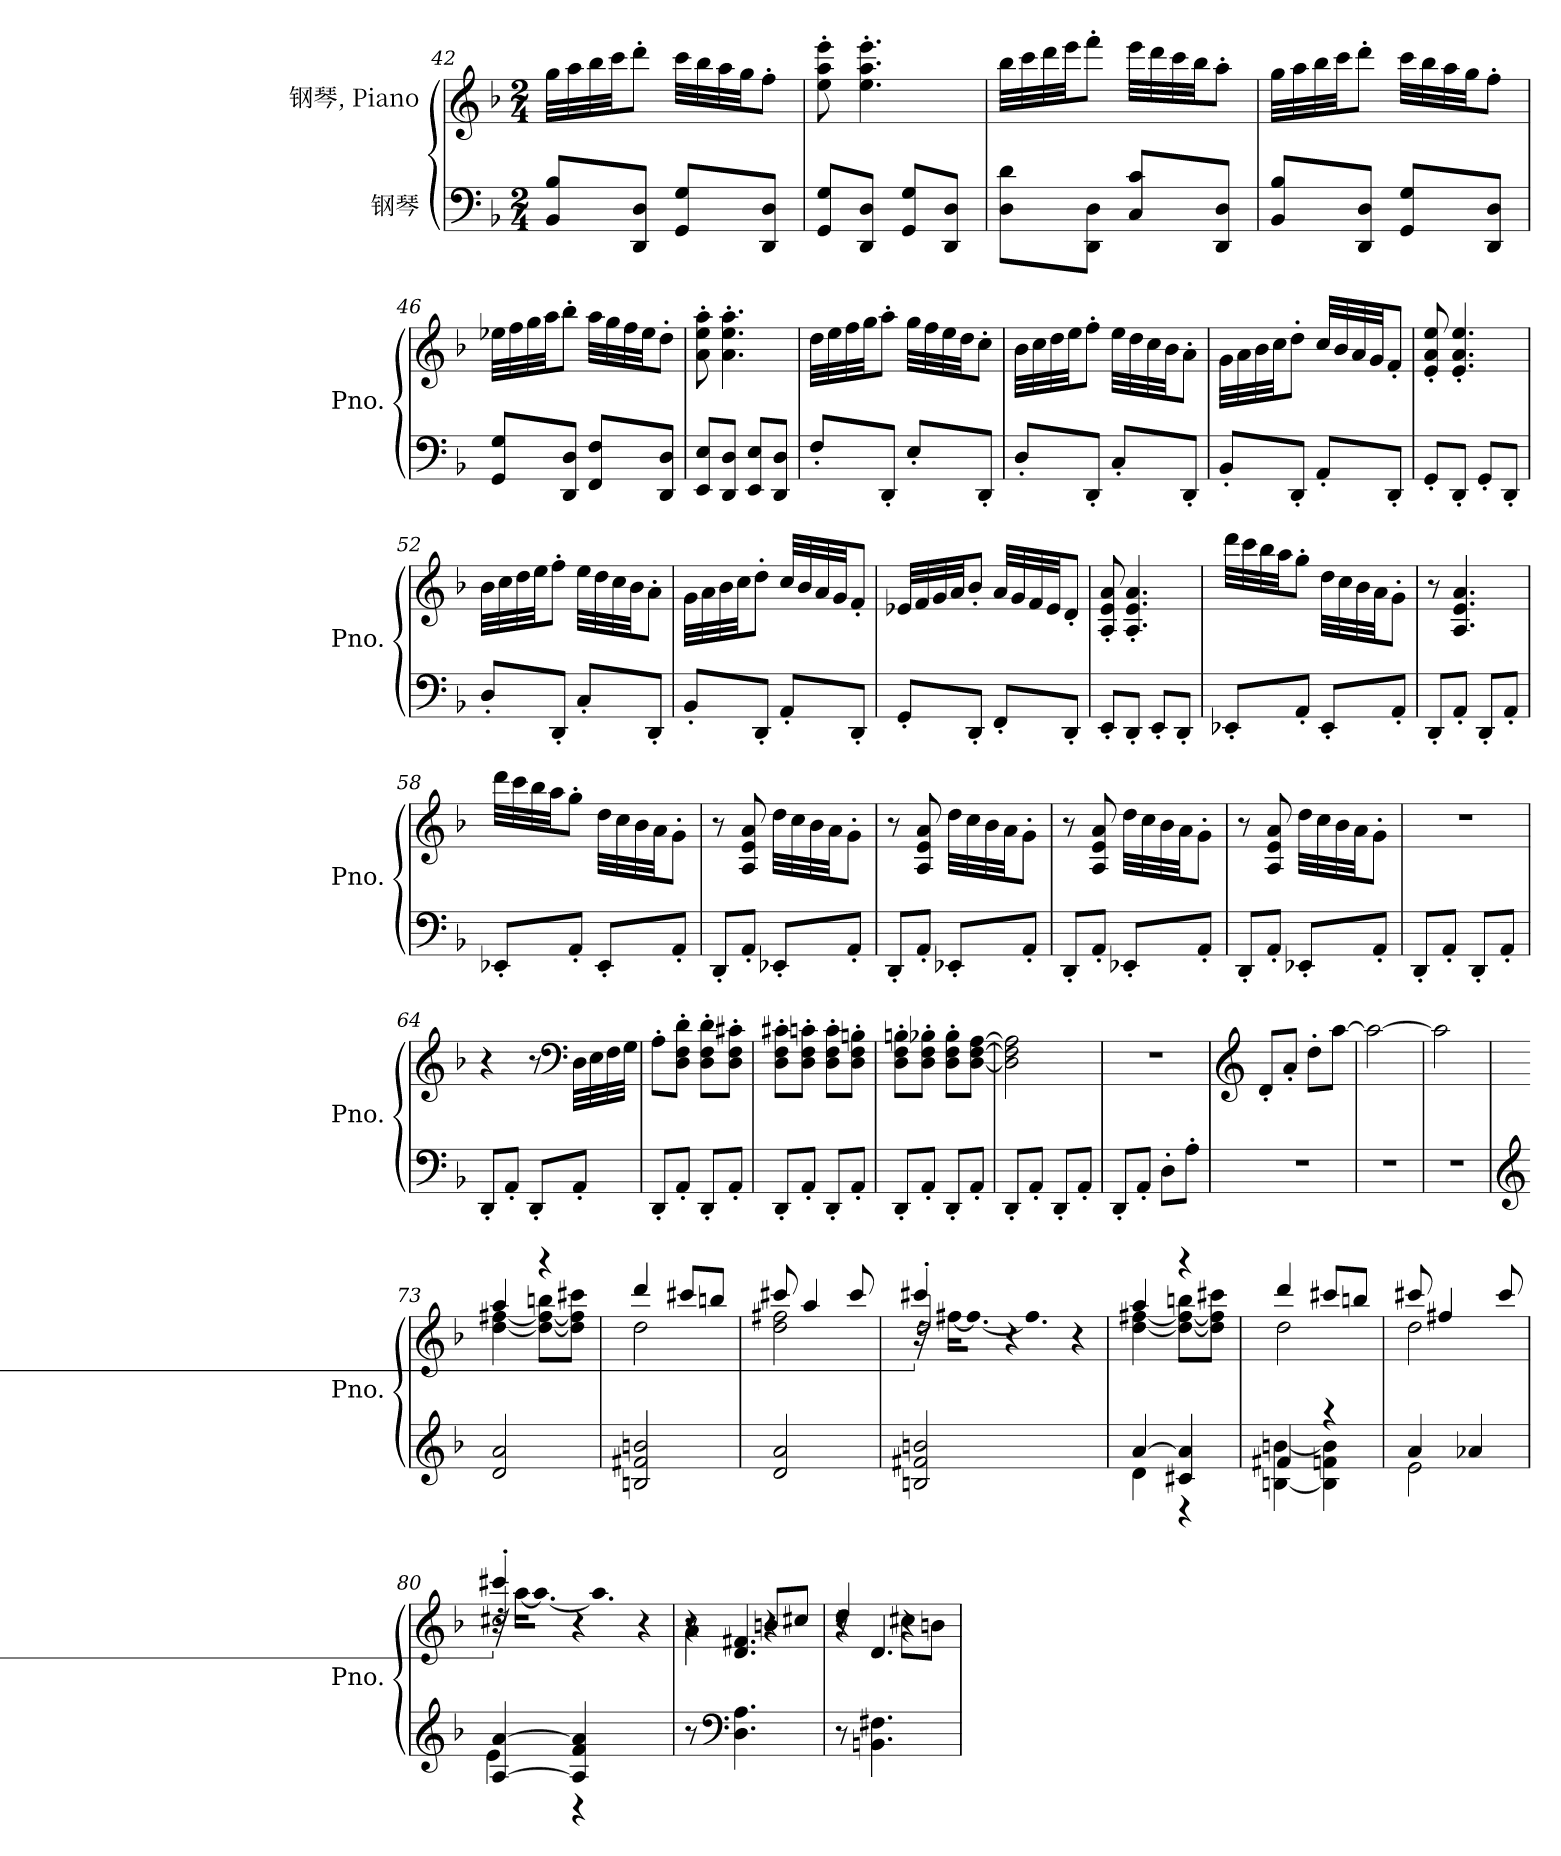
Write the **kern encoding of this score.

**kern	**kern
*part2	*part1
*staff2	*staff1
*I"钢琴	*I"钢琴, Piano
*	*I'Pno.
!!LO:LB:g=z
*clefF4	*clefG2
*k[b-]	*k[b-]
*M2/4	*M2/4
=42	=42
8BB-/ 8B-/L	32gg\LLL
.	32aa\
.	32bb-\
.	32ccc\JJ
8DD/ 8D/J	8ddd'\J
8GG/ 8G/L	32ccc\LLL
.	32bb-\
.	32aa\
.	32gg\JJ
8DD/ 8D/J	8ff'\J
=43	=43
8GG/ 8G/L	8ee\' 8aa\' 8eee\'
8DD/ 8D/J	4.ee\' 4.aa\' 4.eee\'
8GG/ 8G/L	.
8DD/ 8D/J	.
=44	=44
8D\ 8d\L	32bb-\LLL
.	32ccc\
.	32ddd\
.	32eee\JJ
8DD\ 8D\J	8fff'\J
8C/ 8c/L	32eee\LLL
.	32ddd\
.	32ccc\
.	32bb-\JJ
8DD/ 8D/J	8aa'\J
!!LO:LB:g=z
=45	=45
8BB-/ 8B-/L	32gg\LLL
.	32aa\
.	32bb-\
.	32ccc\JJ
8DD/ 8D/J	8ddd'\J
8GG/ 8G/L	32ccc\LLL
.	32bb-\
.	32aa\
.	32gg\JJ
8DD/ 8D/J	8ff'\J
=46	=46
8GG/ 8G/L	32ee-X\LLL
.	32ff\
.	32gg\
.	32aa\JJ
8DD/ 8D/J	8bb-'\J
8FF/ 8F/L	32aa\LLL
.	32gg\
.	32ff\
.	32ee-\JJ
8DD/ 8D/J	8dd'\J
=47	=47
8EE/ 8E/L	8a\' 8ee\' 8aa\'
8DD/ 8D/J	4.a\' 4.ee\' 4.aa\'
8EE/ 8E/L	.
8DD/ 8D/J	.
=48	=48
8F'/L	32dd\LLL
.	32ee\
.	32ff\
.	32gg\JJ
8DD'/J	8aa'\J
8E'/L	32gg\LLL
.	32ff\
.	32ee\
.	32dd\JJ
8DD'/J	8cc'\J
!!LO:LB:g=z
=49	=49
8D'/L	32b-\LLL
.	32cc\
.	32dd\
.	32ee\JJ
8DD'/J	8ff'\J
8C'/L	32ee\LLL
.	32dd\
.	32cc\
.	32b-\JJ
8DD'/J	8a'\J
=50	=50
8BB-'/L	32g\LLL
.	32a\
.	32b-\
.	32cc\JJ
8DD'/J	8dd'\J
8AA'/L	32cc/LLL
.	32b-/
.	32a/
.	32g/JJ
8DD'/J	8f'/J
=51	=51
8GG'/L	8e/' 8a/' 8ee/'
8DD'/J	4.e/' 4.a/' 4.ee/'
8GG'/L	.
8DD'/J	.
=52	=52
8D'/L	32b-\LLL
.	32cc\
.	32dd\
.	32ee\JJ
8DD'/J	8ff'\J
8C'/L	32ee\LLL
.	32dd\
.	32cc\
.	32b-\JJ
8DD'/J	8a'\J
!!LO:LB:g=z
=53	=53
8BB-'/L	32g\LLL
.	32a\
.	32b-\
.	32cc\JJ
8DD'/J	8dd'\J
8AA'/L	32cc/LLL
.	32b-/
.	32a/
.	32g/JJ
8DD'/J	8f'/J
=54	=54
8GG'/L	32e-X/LLL
.	32f/
.	32g/
.	32a/JJ
8DD'/J	8b-'/J
8FF'/L	32a/LLL
.	32g/
.	32f/
.	32e-/JJ
8DD'/J	8d'/J
=55	=55
8EE'/L	8A/' 8e/' 8a/'
8DD'/J	4.A/' 4.e/' 4.a/'
8EE'/L	.
8DD'/J	.
=56	=56
8EE-X'/L	32ddd\LLL
.	32ccc\
.	32bb-\
.	32aa\JJ
8AA'/J	8gg'\J
8EE-'/L	32dd\LLL
.	32cc\
.	32b-\
.	32a\JJ
8AA'/J	8g'\J
=57	=57
8DD'/L	8r
8AA'/J	4.A/ 4.e/ 4.a/
8DD'/L	.
8AA'/J	.
!!LO:PB:g=z
=58	=58
8EE-X'/L	32ddd\LLL
.	32ccc\
.	32bb-\
.	32aa\JJ
8AA'/J	8gg'\J
8EE-'/L	32dd\LLL
.	32cc\
.	32b-\
.	32a\JJ
8AA'/J	8g'\J
=59	=59
8DD'/L	8r
8AA'/J	8A/ 8e/ 8a/
8EE-X'/L	32dd\LLL
.	32cc\
.	32b-\
.	32a\JJ
8AA'/J	8g'\J
=60	=60
8DD'/L	8r
8AA'/J	8A/ 8e/ 8a/
8EE-X'/L	32dd\LLL
.	32cc\
.	32b-\
.	32a\JJ
8AA'/J	8g'\J
=61	=61
8DD'/L	8r
8AA'/J	8A/ 8e/ 8a/
8EE-X'/L	32dd\LLL
.	32cc\
.	32b-\
.	32a\JJ
8AA'/J	8g'\J
!!LO:LB:g=z
=62	=62
8DD'/L	8r
8AA'/J	8A/ 8e/ 8a/
8EE-X'/L	32dd\LLL
.	32cc\
.	32b-\
.	32a\JJ
8AA'/J	8g'\J
=63	=63
8DD'/L	2r
8AA'/J	.
8DD'/L	.
8AA'/J	.
=64	=64
8DD'/L	4r
8AA'/J	.
8DD'/L	8r
*	*clefF4
8AA'/J	32D\LLL
.	32E\
.	32F\
.	32G\JJJ
=65	=65
8DD'/L	8A'\L
8AA'/J	8D\' 8F\' 8d\'J
8DD'/L	8D\' 8F\' 8d\'L
8AA'/J	8D\' 8F\' 8c#X\'J
=66	=66
8DD'/L	8D\' 8F\' 8c#X\'L
8AA'/J	8D\' 8F\' 8cn\'J
8DD'/L	8D\' 8F\' 8c\'L
8AA'/J	8D\' 8F\' 8Bn\'J
=67	=67
8DD'/L	8D\' 8F\' 8Bn\'L
8AA'/J	8D\' 8F\' 8B-X\'J
8DD'/L	8D\' 8F\' 8B-\'L
8AA'/J	[8D\ [8F\ [8A\J
!!LO:LB:g=z
=68	=68
8DD'/L	2D\] 2F\] 2A\]
8AA'/J	.
8DD'/L	.
8AA'/J	.
=69	=69
8DD'/L	2r
8AA'/J	.
8D'\L	.
8A'\J	.
=70	=70
*	*clefG2
2r	8d'/L
.	8a'/J
.	8dd'\L
.	[8aa\J
=71	=71
2r	2aa\_
=72	=72
2r	2aa\]
=73	=73
*clefG2	*
*	*^
2d/ 2a/	4aa/	[4dd\ [4ff#X\
.	4r	8dd\_ 8ff#\_ 8bbn\L
.	.	8dd\] 8ff#\] 8ccc#X\J
=74	=74	=74
2Bn/ 2f#X/ 2bn/	4ddd/	2dd\
.	8ccc#X/L	.
.	8bbn/J	.
=75	=75	=75
2d/ 2a/	8ccc#X/	2dd\ 2ff#X\
.	4aa/	.
.	8ccc#/	.
!!LO:LB:g=z
=76	=76	=76
*	*	*^
2Bn/ 2f#X/ 2bn/	4ccc#X'/	48r	2dd/
.	.	[24ff#X\KL	.
.	.	8.ff#\J_	.
.	4r	8.ff#\]	.
.	.	16r	.
*	*	*v	*v
=77	=77	=77
*^	*	*
[4a/	4d\	4aa/	[4dd\ [4ff#X\
4c#X/ 4a/]	4r	4r	8dd\_ 8ff#\_ 8bbn\L
.	.	.	8dd\] 8ff#\] 8ccc#X\J
=78	=78	=78	=78
4f#X/	[4Bn\ [4bn\	4ddd/	2dd\
4r	4B\] 4fn\ 4b\]	8ccc#X/L	.
.	.	8bbn/J	.
=79	=79	=79	=79
*	*	*MM75	*
4a/	2e\	8ccc#X/	2dd\
.	.	4ff#X/	.
4a-X/	.	.	.
.	.	8ccc#/	.
=80	=80	=80	=80
*	*	*	*^
[4A/ [4a/	4e\	4ccc#X'/	48r	2cc#X/
.	.	.	[24aa\KL	.
.	.	.	8.aa\J_	.
4A/] 4f/ 4a/]	4r	4r	8.aa\]	.
.	.	.	16r	.
*v	*v	*	*	*
!!LO:LB:g=z	!!	!!
=81	=81	=81	=81
*	*MM80	*	*
8r	4r	4a\	8r
*clefF4	*	*	*
4.D\ 4.A\	.	.	4.d/ 4.f#X/
.	8bn/L	4r	.
.	8cc#X/J	.	.
=82	=82	=82	=82
8r	4dd/	4r	8r
4.BBn\ 4.F#X\	.	.	4.d/
.	4r	8cc#X\L	.
.	.	8bn\J	.
*	*v	*v	*v
=	=
*-	*-
